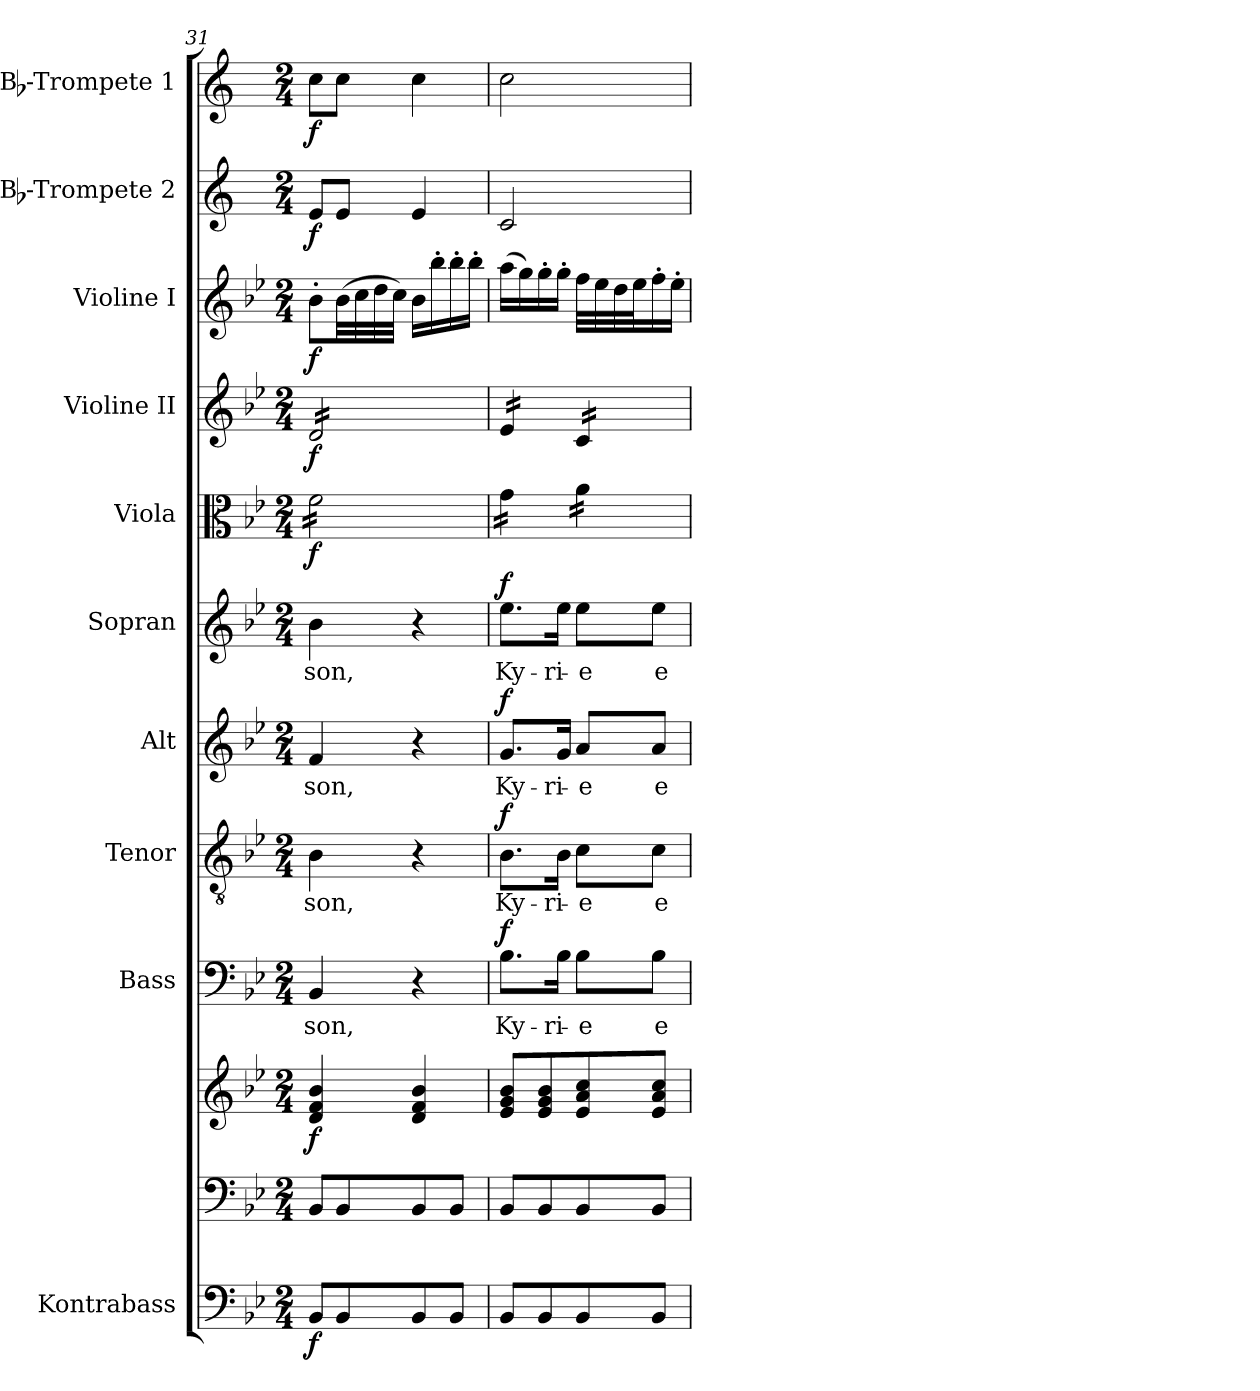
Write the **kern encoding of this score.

**kern	**dynam	**kern	**kern	**dynam	**kern	**text	**dynam	**kern	**text	**dynam	**kern	**text	**dynam	**kern	**text	**dynam	**kern	**dynam	**kern	**dynam	**kern	**dynam	**kern	**dynam	**kern	**dynam
*part11	*part11	*part10	*part10	*part10	*part9	*part9	*part9	*part8	*part8	*part8	*part7	*part7	*part7	*part6	*part6	*part6	*part5	*part5	*part4	*part4	*part3	*part3	*part2	*part2	*part1	*part1
*staff12	*staff12	*staff11	*staff10	*staff10/11	*staff9	*staff9	*staff9	*staff8	*staff8	*staff8	*staff7	*staff7	*staff7	*staff6	*staff6	*staff6	*staff5	*staff5	*staff4	*staff4	*staff3	*staff3	*staff2	*staff2	*staff1	*staff1
*I"Kontrabass	*	*	*	*	*I"Bass	*	*	*I"Tenor	*	*	*I"Alt	*	*	*I"Sopran	*	*	*I"Viola	*	*I"Violine II	*	*I"Violine I	*	*I"Bb-Trompete 2	*	*I"Bb-Trompete 1	*
*I'Kb.	*	*	*	*	*I'B.	*	*	*I'T.	*	*	*I'A.	*	*	*I'S.	*	*	*I'Vla.	*	*I'Vl. II	*	*I'Vl. I	*	*I'Bb Trp. 2	*	*I'Bb Trp. 1	*
!!LO:PB:g=z
*clefF4	*	*clefF4	*clefG2	*	*clefF4	*	*	*clefGv2	*	*	*clefG2	*	*	*clefG2	*	*	*clefC3	*	*clefG2	*	*clefG2	*	*clefG2	*	*clefG2	*
*ITrd7c12	*	*	*	*	*	*	*	*	*	*	*	*	*	*	*	*	*	*	*	*	*	*	*ITrd1c2	*	*ITrd1c2	*
*k[b-e-]	*	*k[b-e-]	*k[b-e-]	*	*k[b-e-]	*	*	*k[b-e-]	*	*	*k[b-e-]	*	*	*k[b-e-]	*	*	*k[b-e-]	*	*k[b-e-]	*	*k[b-e-]	*	*k[b-e-]	*	*k[b-e-]	*
*B-:	*	*B-:	*B-:	*	*B-:	*	*	*B-:	*	*	*B-:	*	*	*B-:	*	*	*B-:	*	*B-:	*	*B-:	*	*B-:	*	*B-:	*
*M2/4	*	*M2/4	*M2/4	*	*M2/4	*	*	*M2/4	*	*	*M2/4	*	*	*M2/4	*	*	*M2/4	*	*M2/4	*	*M2/4	*	*M2/4	*	*M2/4	*
=31	=31	=31	=31	=31	=31	=31	=31	=31	=31	=31	=31	=31	=31	=31	=31	=31	=31	=31	=31	=31	=31	=31	=31	=31	=31	=31
!	!LO:DY:b	!	!	!LO:DY:b	!	!LO:LY:b	!	!	!LO:LY:b	!	!	!LO:LY:b	!	!	!LO:LY:b	!	!	!LO:DY:b	!	!LO:DY:b	!	!LO:DY:b	!	!LO:DY:b	!	!LO:DY:b
*	*	*	*	*	*	*	*	*	*	*	*	*	*	*	*	*	*tremolo	*	*	*	*	*	*	*	*	*
*	*	*	*	*	*	*	*	*	*	*	*	*	*	*	*	*	*	*	*tremolo	*	*	*	*	*	*	*
8BBB-/L	f	8BB-/L	4d/ 4f/ 4b-/	f	4BB-/	-son,	.	4B-\	-son,	.	4f/	-son,	.	4b-\	-son,	.	16f\LL	f	16d/LL	f	8b-'>\L	f	8d/L	f	8b-\L	f
.	.	.	.	.	.	.	.	.	.	.	.	.	.	.	.	.	16f\	.	16d/	.	.	.	.	.	.	.
8BBB-/	.	8BB-/	.	.	.	.	.	.	.	.	.	.	.	.	.	.	16f\	.	16d/	.	(>32b-\LL	.	8d/J	.	8b-\J	.
.	.	.	.	.	.	.	.	.	.	.	.	.	.	.	.	.	.	.	.	.	32cc\	.	.	.	.	.
.	.	.	.	.	.	.	.	.	.	.	.	.	.	.	.	.	16f\	.	16d/	.	32dd\	.	.	.	.	.
.	.	.	.	.	.	.	.	.	.	.	.	.	.	.	.	.	.	.	.	.	32cc\JJJ)	.	.	.	.	.
8BBB-/	.	8BB-/	4d/ 4f/ 4b-/	.	4r	.	.	4r	.	.	4r	.	.	4r	.	.	16f\	.	16d/	.	16b-\LL	.	4d/	.	4b-\	.
.	.	.	.	.	.	.	.	.	.	.	.	.	.	.	.	.	16f\	.	16d/	.	16bb-'>\	.	.	.	.	.
8BBB-/J	.	8BB-/J	.	.	.	.	.	.	.	.	.	.	.	.	.	.	16f\	.	16d/	.	16bb-'>\	.	.	.	.	.
.	.	.	.	.	.	.	.	.	.	.	.	.	.	.	.	.	16f\JJ	.	16d/JJ	.	16bb-'>\JJ	.	.	.	.	.
=32	=32	=32	=32	=32	=32	=32	=32	=32	=32	=32	=32	=32	=32	=32	=32	=32	=32	=32	=32	=32	=32	=32	=32	=32	=32	=32
!	!	!	!	!	!	!LO:LY:b	!LO:DY:a	!	!LO:LY:b	!LO:DY:a	!	!LO:LY:b	!LO:DY:a	!	!LO:LY:b	!LO:DY:a	!	!	!	!	!	!	!	!	!	!
8BBB-/L	.	8BB-/L	8e-/ 8g/ 8b-/L	.	8.B-\L	Ky-	f	8.B-\L	Ky-	f	8.g/L	Ky-	f	8.ee-\L	Ky-	f	16g\LL	.	16e-/LL	.	(>16aa\LL	.	2B-/	.	2b-\	.
.	.	.	.	.	.	.	.	.	.	.	.	.	.	.	.	.	16g\	.	16e-/	.	16gg\)	.	.	.	.	.
8BBB-/	.	8BB-/	8e-/ 8g/ 8b-/	.	.	.	.	.	.	.	.	.	.	.	.	.	16g\	.	16e-/	.	16gg'>\	.	.	.	.	.
!	!	!	!	!	!	!LO:LY:b	!	!	!LO:LY:b	!	!	!LO:LY:b	!	!	!LO:LY:b	!	!	!	!	!	!	!	!	!	!	!
.	.	.	.	.	16B-\Jk	-ri-	.	16B-\Jk	-ri-	.	16g/Jk	-ri-	.	16ee-\Jk	-ri-	.	16g\JJ	.	16e-/JJ	.	16gg'>\JJ	.	.	.	.	.
!	!	!	!	!	!	!LO:LY:b	!	!	!LO:LY:b	!	!	!LO:LY:b	!	!	!LO:LY:b	!	!	!	!	!	!	!	!	!	!	!
8BBB-/	.	8BB-/	8e-/ 8a/ 8cc/	.	8B-\L	-e	.	8c\L	-e	.	8a/L	-e	.	8ee-\L	-e	.	16a\LL	.	16c/LL	.	32ff\LLL	.	.	.	.	.
.	.	.	.	.	.	.	.	.	.	.	.	.	.	.	.	.	.	.	.	.	32ee-\	.	.	.	.	.
.	.	.	.	.	.	.	.	.	.	.	.	.	.	.	.	.	16a\	.	16c/	.	32dd\	.	.	.	.	.
.	.	.	.	.	.	.	.	.	.	.	.	.	.	.	.	.	.	.	.	.	32ee-\J	.	.	.	.	.
!	!	!	!	!	!	!LO:LY:b	!	!	!LO:LY:b	!	!	!LO:LY:b	!	!	!LO:LY:b	!	!	!	!	!	!	!	!	!	!	!
8BBB-/J	.	8BB-/J	8e-/ 8a/ 8cc/J	.	8B-\J	e-	.	8c\J	e-	.	8a/J	e-	.	8ee-\J	e-	.	16a\	.	16c/	.	16ff'>\	.	.	.	.	.
.	.	.	.	.	.	.	.	.	.	.	.	.	.	.	.	.	16a\JJ	.	16c/JJ	.	16ee-'>\JJ	.	.	.	.	.
*	*	*	*	*	*	*	*	*	*	*	*	*	*	*	*	*	*	*	*Xtremolo	*	*	*	*	*	*	*
*	*	*	*	*	*	*	*	*	*	*	*	*	*	*	*	*	*Xtremolo	*	*	*	*	*	*	*	*	*
=	=	=	=	=	=	=	=	=	=	=	=	=	=	=	=	=	=	=	=	=	=	=	=	=	=	=
*-	*-	*-	*-	*-	*-	*-	*-	*-	*-	*-	*-	*-	*-	*-	*-	*-	*-	*-	*-	*-	*-	*-	*-	*-	*-	*-
